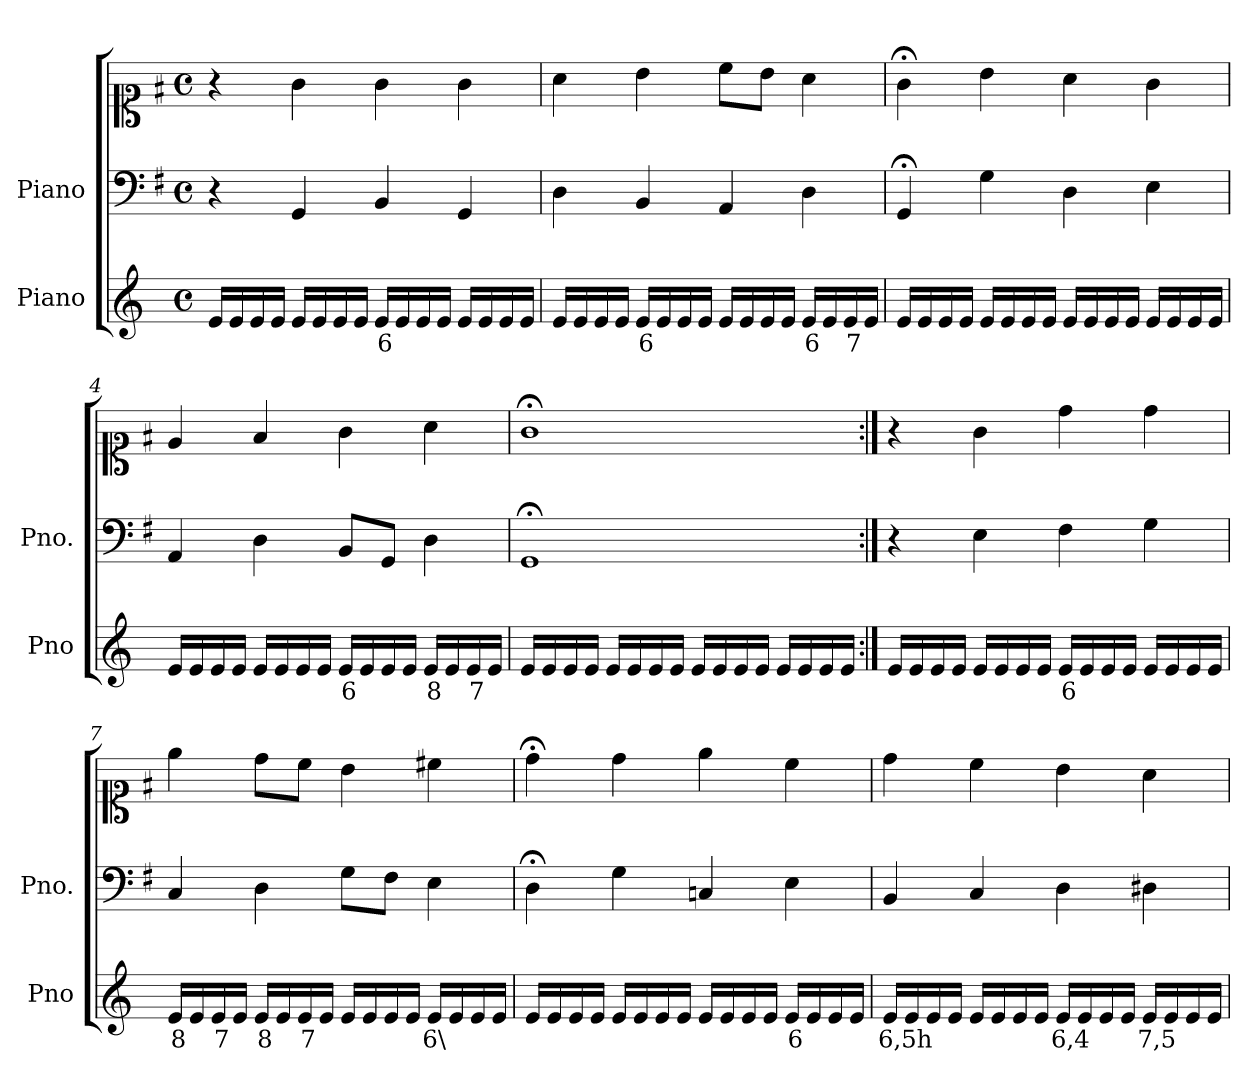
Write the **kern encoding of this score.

**kern	**text	**kern	**kern
*part2	*part2	*part1	*part1
*staff3	*staff3	*staff2	*staff1
*I"Piano	*	*I"Piano	*
*I'Pno	*	*I'Pno.	*
*clefG2	*	*clefF4	*clefC1
*k[]	*	*k[f#]	*k[f#]
*M4/4	*	*M4/4	*M4/4
*met(c)	*	*met(c)	*met(c)
=1	=1	=1	=1
16e/LL	.	4r	4r
16e/	.	.	.
16e/	.	.	.
16e/JJ	.	.	.
16e/LL	.	4GG/	4g\
16e/	.	.	.
16e/	.	.	.
16e/JJ	.	.	.
!	!LO:LY:b	!	!
16e/LL	6	4BB/	4g\
16e/	.	.	.
16e/	.	.	.
16e/JJ	.	.	.
16e/LL	.	4GG/	4g\
16e/	.	.	.
16e/	.	.	.
16e/JJ	.	.	.
=2	=2	=2	=2
16e/LL	.	4D\	4a\
16e/	.	.	.
16e/	.	.	.
16e/JJ	.	.	.
!	!LO:LY:b	!	!
16e/LL	6	4BB/	4b\
16e/	.	.	.
16e/	.	.	.
16e/JJ	.	.	.
16e/LL	.	4AA/	8cc\L
16e/	.	.	.
16e/	.	.	8b\J
16e/JJ	.	.	.
!	!LO:LY:b	!	!
16e/LL	6	4D\	4a\
16e/	.	.	.
!	!LO:LY:b	!	!
16e/	7	.	.
16e/JJ	.	.	.
=3	=3	=3	=3
16e/LL	.	4GG;</	4g;<\
16e/	.	.	.
16e/	.	.	.
16e/JJ	.	.	.
16e/LL	.	4G\	4b\
16e/	.	.	.
16e/	.	.	.
16e/JJ	.	.	.
16e/LL	.	4D\	4a\
16e/	.	.	.
16e/	.	.	.
16e/JJ	.	.	.
16e/LL	.	4E\	4g\
16e/	.	.	.
16e/	.	.	.
16e/JJ	.	.	.
=4	=4	=4	=4
16e/LL	.	4AA/	4e/
16e/	.	.	.
16e/	.	.	.
16e/JJ	.	.	.
16e/LL	.	4D\	4f#/
16e/	.	.	.
16e/	.	.	.
16e/JJ	.	.	.
!	!LO:LY:b	!	!
16e/LL	6	8BB/L	4g\
16e/	.	.	.
16e/	.	8GG/J	.
16e/JJ	.	.	.
!	!LO:LY:b	!	!
16e/LL	8	4D\	4a\
16e/	.	.	.
!	!LO:LY:b	!	!
16e/	7	.	.
16e/JJ	.	.	.
=5	=5	=5	=5
16e/LL	.	1GG;<	1g;<
16e/	.	.	.
16e/	.	.	.
16e/JJ	.	.	.
16e/LL	.	.	.
16e/	.	.	.
16e/	.	.	.
16e/JJ	.	.	.
16e/LL	.	.	.
16e/	.	.	.
16e/	.	.	.
16e/JJ	.	.	.
16e/LL	.	.	.
16e/	.	.	.
16e/	.	.	.
16e/JJ	.	.	.
=6:|!	=6:|!	=6:|!	=6:|!
16e/LL	.	4r	4r
16e/	.	.	.
16e/	.	.	.
16e/JJ	.	.	.
16e/LL	.	4E\	4g\
16e/	.	.	.
16e/	.	.	.
16e/JJ	.	.	.
!	!LO:LY:b	!	!
16e/LL	6	4F#\	4dd\
16e/	.	.	.
16e/	.	.	.
16e/JJ	.	.	.
16e/LL	.	4G\	4dd\
16e/	.	.	.
16e/	.	.	.
16e/JJ	.	.	.
=7	=7	=7	=7
!	!LO:LY:b	!	!
16e/LL	8	4C/	4ee\
16e/	.	.	.
!	!LO:LY:b	!	!
16e/	7	.	.
16e/JJ	.	.	.
!	!LO:LY:b	!	!
16e/LL	8	4D\	8dd\L
16e/	.	.	.
!	!LO:LY:b	!	!
16e/	7	.	8cc\J
16e/JJ	.	.	.
16e/LL	.	8G\L	4b\
16e/	.	.	.
!	!LO:LY:b	!	!
16e/	_	8F#\J	.
16e/JJ	.	.	.
!	!LO:LY:b	!	!
16e/LL	6\	4E\	4cc#X\
16e/	.	.	.
16e/	.	.	.
16e/JJ	.	.	.
=8	=8	=8	=8
16e/LL	.	4D;<\	4dd;<\
16e/	.	.	.
16e/	.	.	.
16e/JJ	.	.	.
16e/LL	.	4G\	4dd\
16e/	.	.	.
16e/	.	.	.
16e/JJ	.	.	.
16e/LL	.	4Cn/	4ee\
16e/	.	.	.
16e/	.	.	.
16e/JJ	.	.	.
!	!LO:LY:b	!	!
16e/LL	6	4E\	4cc\
16e/	.	.	.
16e/	.	.	.
16e/JJ	.	.	.
=9	=9	=9	=9
!	!LO:LY:b	!	!
16e/LL	6,5h	4BB/	4dd\
16e/	.	.	.
16e/	.	.	.
16e/JJ	.	.	.
16e/LL	.	4C/	4cc\
16e/	.	.	.
16e/	.	.	.
16e/JJ	.	.	.
!	!LO:LY:b	!	!
16e/LL	6,4	4D\	4b\
16e/	.	.	.
16e/	.	.	.
16e/JJ	.	.	.
!	!LO:LY:b	!	!
16e/LL	7,5	4D#X\	4a\
16e/	.	.	.
16e/	.	.	.
16e/JJ	.	.	.
=	=	=	=
*-	*-	*-	*-
